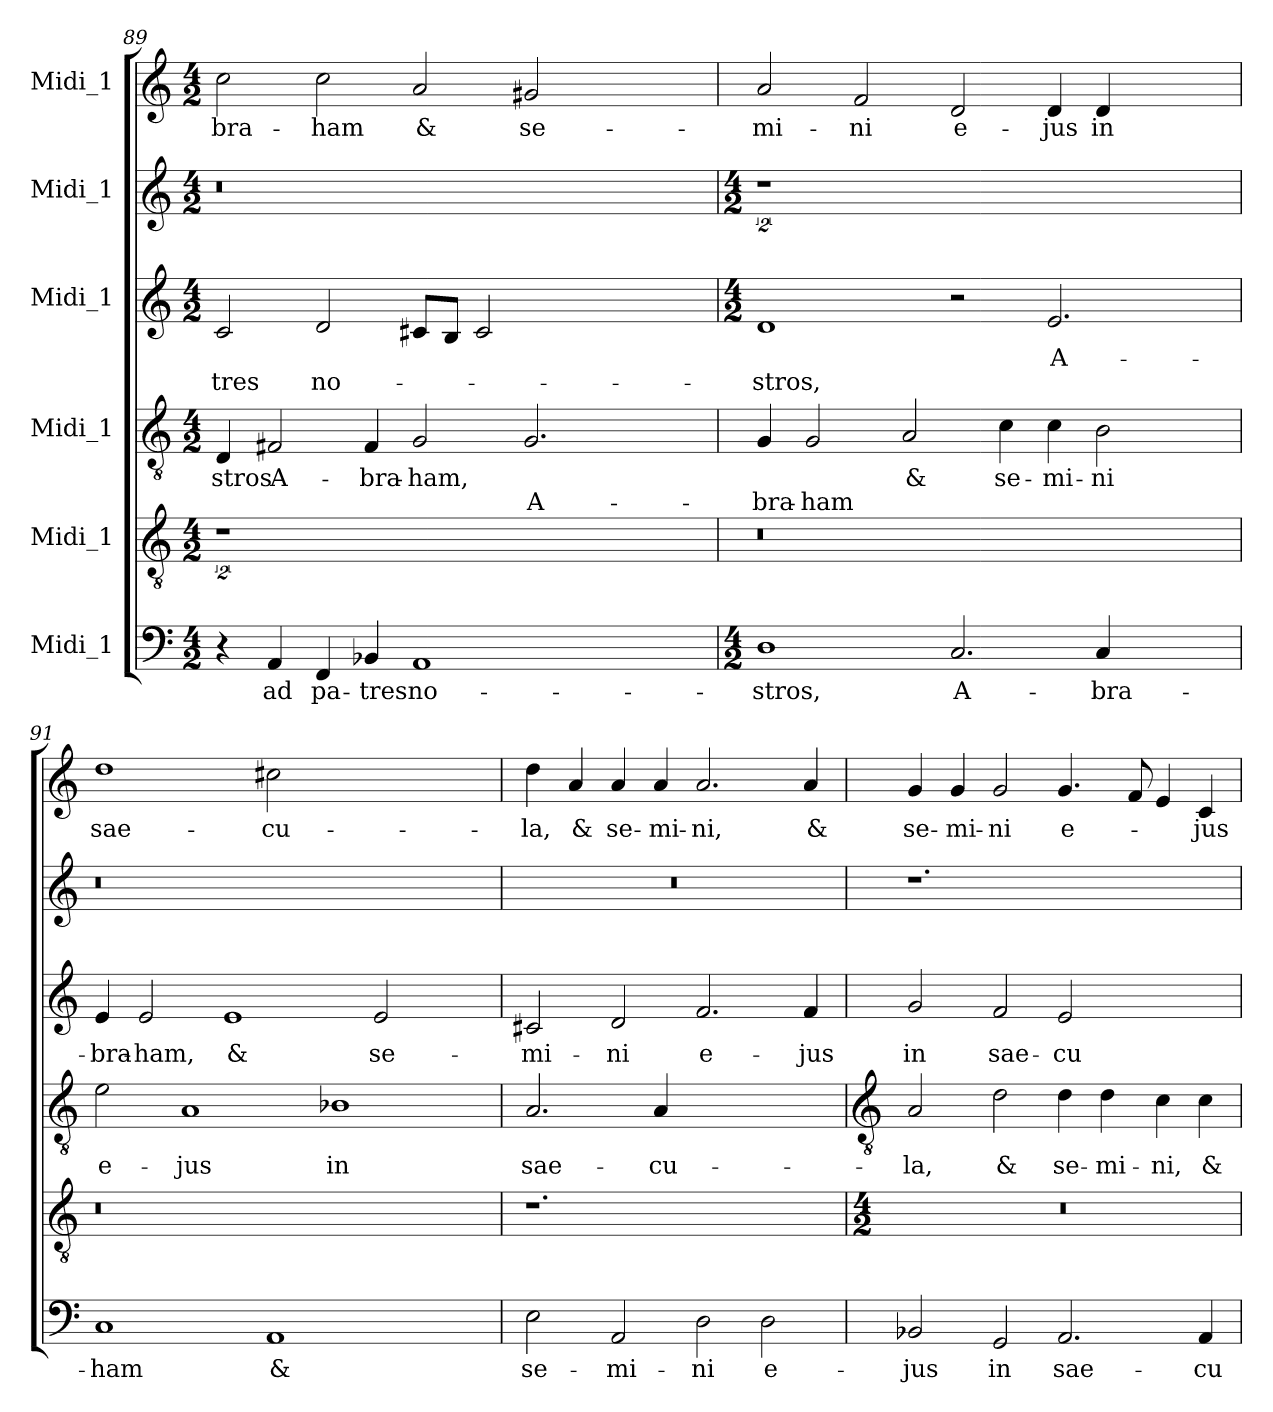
**kern	**text	**kern	**kern	**text	**text	**kern	**text	**text	**kern	**kern	**text
*part6	*part6	*part5	*part4	*part4	*part4	*part3	*part3	*part3	*part2	*part1	*part1
*staff6	*staff6	*staff5	*staff4	*staff4	*staff4	*staff3	*staff3	*staff3	*staff2	*staff1	*staff1
*I"Midi_1	*	*I"Midi_1	*I"Midi_1	*	*	*I"Midi_1	*	*	*I"Midi_1	*I"Midi_1	*
!!LO:LB:g=z
*clefF4	*	*clefGv2	*clefGv2	*	*	*clefG2	*	*	*clefG2	*clefG2	*
*k[]	*	*k[]	*k[]	*	*	*k[]	*	*	*k[]	*k[]	*
*C:	*	*C:	*C:	*	*	*C:	*	*	*C:	*C:	*
*M4/2	*	*M4/2	*M4/2	*	*	*M4/2	*	*	*M4/2	*M4/2	*
=89	=89	=89	=89	=89	=89	=89	=89	=89	=89	=89	=89
!	!	!	!	!LO:LY:b	!	!	!	!LO:LY:b	!	!	!LO:LY:b
4r	.	2%5r	4D	-stros	.	2c	.	-tres	0r	2cc	-bra-
!	!LO:LY:b	!	!	!LO:LY:b	!	!	!	!	!	!	!
4AA	ad	.	2F#X	A-	.	.	.	.	.	.	.
!	!LO:LY:b	!	!	!	!	!	!	!LO:LY:b	!	!	!LO:LY:b
4FF	pa-	.	.	.	.	2d	.	no-	.	2cc	-ham
!	!LO:LY:b	!	!	!LO:LY:b	!	!	!	!	!	!	!
4BB-X	-tres	.	4F#	-bra-	.	.	.	.	.	.	.
!	!LO:LY:b	!	!	!LO:LY:b	!	!	!	!	!	!	!LO:LY:b
1AA	no-	.	2G	-ham,	.	8c#XL	.	.	.	2a	&
.	.	.	.	.	.	8BJ	.	.	.	.	.
.	.	.	.	.	.	2c#	.	.	.	.	.
!	!	!	!	!	!LO:LY:b	!	!	!	!	!	!LO:LY:b
.	.	.	2.G	.	A-	.	.	.	.	2g#X	se-
.	.	.	.	.	.	2.ryy	.	.	.	.	.
2ryy	.	.	.	.	.	.	.	.	2ryy	2ryy	.
.	.	.	4ryy	.	.	.	.	.	.	.	.
!!LO:LB:g=z
=90	=90	=90	=90	=90	=90	=90	=90	=90	=90	=90	=90
*M4/2	*	*	*	*	*	*M4/2	*	*	*M4/2	*	*
!	!LO:LY:b	!	!	!	!LO:LY:b	!	!	!LO:LY:b	!	!	!LO:LY:b
1D	-stros,	0r	4G	.	-bra-	1d	.	-stros,	2%5r	2a	-mi-
!	!	!	!	!	!LO:LY:b	!	!	!	!	!	!
.	.	.	2G	.	-ham	.	.	.	.	.	.
!	!	!	!	!	!	!	!	!	!	!	!LO:LY:b
.	.	.	.	.	.	.	.	.	.	2f	-ni
!	!	!	!	!LO:LY:b	!	!	!	!	!	!	!
.	.	.	2A	&	.	.	.	.	.	.	.
!	!LO:LY:b	!	!	!	!	!	!	!	!	!	!LO:LY:b
2.C	A-	.	.	.	.	2r	.	.	.	2d	e-
!	!	!	!	!LO:LY:b	!	!	!	!	!	!	!
.	.	.	4c	se-	.	.	.	.	.	.	.
!	!	!	!	!LO:LY:b	!	!	!LO:LY:b	!	!	!	!LO:LY:b
.	.	.	4c	-mi-	.	2.e	A-	.	.	4d	-jus
!	!LO:LY:b	!	!	!LO:LY:b	!	!	!	!	!	!	!LO:LY:b
4C	-bra-	.	2B	-ni	.	.	.	.	.	4d	in
2ryy	.	2ryy	.	.	.	.	.	.	.	2ryy	.
.	.	.	4ryy	.	.	4ryy	.	.	.	.	.
=91	=91	=91	=91	=91	=91	=91	=91	=91	=91	=91	=91
!	!LO:LY:b	!	!	!LO:LY:b	!	!	!LO:LY:b	!	!	!	!LO:LY:b
1C	-ham	0r	2e	e-	.	4e	-bra-	.	0r	1dd	sae-
!	!	!	!	!	!	!	!LO:LY:b	!	!	!	!
.	.	.	.	.	.	2e	-ham,	.	.	.	.
!	!	!	!	!LO:LY:b	!	!	!	!	!	!	!
.	.	.	1A	-jus	.	.	.	.	.	.	.
!	!	!	!	!	!	!	!LO:LY:b	!	!	!	!
.	.	.	.	.	.	1e	&	.	.	.	.
!	!LO:LY:b	!	!	!	!	!	!	!	!	!	!LO:LY:b
1AA	&	.	.	.	.	.	.	.	.	2cc#X	-cu-
!	!	!	!	!LO:LY:b	!	!	!	!	!	!	!
.	.	.	1B-X	in	.	.	.	.	.	1ryy	.
!	!	!	!	!	!	!	!LO:LY:b	!	!	!	!
.	.	.	.	.	.	2e	se-	.	.	.	.
2ryy	.	2ryy	.	.	.	.	.	.	2ryy	.	.
.	.	.	.	.	.	4ryy	.	.	.	.	.
!!LO:LB:g=z
=92	=92	=92	=92	=92	=92	=92	=92	=92	=92	=92	=92
!	!LO:LY:b	!	!	!LO:LY:b	!	!	!LO:LY:b	!	!	!	!LO:LY:b
2E	se-	1.r	2.A	sae-	.	2c#X	-mi-	.	0r	4dd	-la,
!	!	!	!	!	!	!	!	!	!	!	!LO:LY:b
.	.	.	.	.	.	.	.	.	.	4a	&
!	!LO:LY:b	!	!	!	!	!	!LO:LY:b	!	!	!	!LO:LY:b
2AA	-mi-	.	.	.	.	2d	-ni	.	.	4a	se-
!	!	!	!	!LO:LY:b	!	!	!	!	!	!	!LO:LY:b
.	.	.	4A	-cu-	.	.	.	.	.	4a	-mi-
!	!LO:LY:b	!	!	!	!	!	!LO:LY:b	!	!	!	!LO:LY:b
2D	-ni	.	1ryy	.	.	2.f	e-	.	.	2.a	-ni,
!	!LO:LY:b	!	!	!	!	!	!	!	!	!	!
2D	e-	2ryy	.	.	.	.	.	.	.	.	.
!	!	!	!	!	!	!	!LO:LY:b	!	!	!	!LO:LY:b
.	.	.	.	.	.	4f	-jus	.	.	4a	&
!!LO:LB:g=z
=93	=93	=93	=93	=93	=93	=93	=93	=93	=93	=93	=93
*	*	*	*clefGv2	*	*	*	*	*	*	*	*
*	*	*M4/2	*	*	*	*	*	*	*	*	*
!	!LO:LY:b	!	!	!LO:LY:b	!	!	!LO:LY:b	!	!	!	!LO:LY:b
2BB-X	-jus	0r	2A	-la,	.	2g	in	.	1.r	4g	se-
!	!	!	!	!	!	!	!	!	!	!	!LO:LY:b
.	.	.	.	.	.	.	.	.	.	4g	-mi-
!	!LO:LY:b	!	!	!LO:LY:b	!	!	!LO:LY:b	!	!	!	!LO:LY:b
2GG	in	.	2d	&	.	2f	sae-	.	.	2g	-ni
!	!LO:LY:b	!	!	!LO:LY:b	!	!	!LO:LY:b	!	!	!	!LO:LY:b
2.AA	sae-	.	4d	se-	.	2e	-cu-	.	.	4.g	e-
!	!	!	!	!LO:LY:b	!	!	!	!	!	!	!
.	.	.	4d	-mi-	.	.	.	.	.	.	.
.	.	.	.	.	.	.	.	.	.	8f	.
!	!	!	!	!LO:LY:b	!	!	!	!	!	!	!
.	.	.	4c	-ni,	.	2ryy	.	.	2ryy	4e	.
!	!LO:LY:b	!	!	!LO:LY:b	!	!	!	!	!	!	!LO:LY:b
4AA	-cu-	.	4c	&	.	.	.	.	.	4c	-jus
=	=	=	=	=	=	=	=	=	=	=	=
*-	*-	*-	*-	*-	*-	*-	*-	*-	*-	*-	*-
